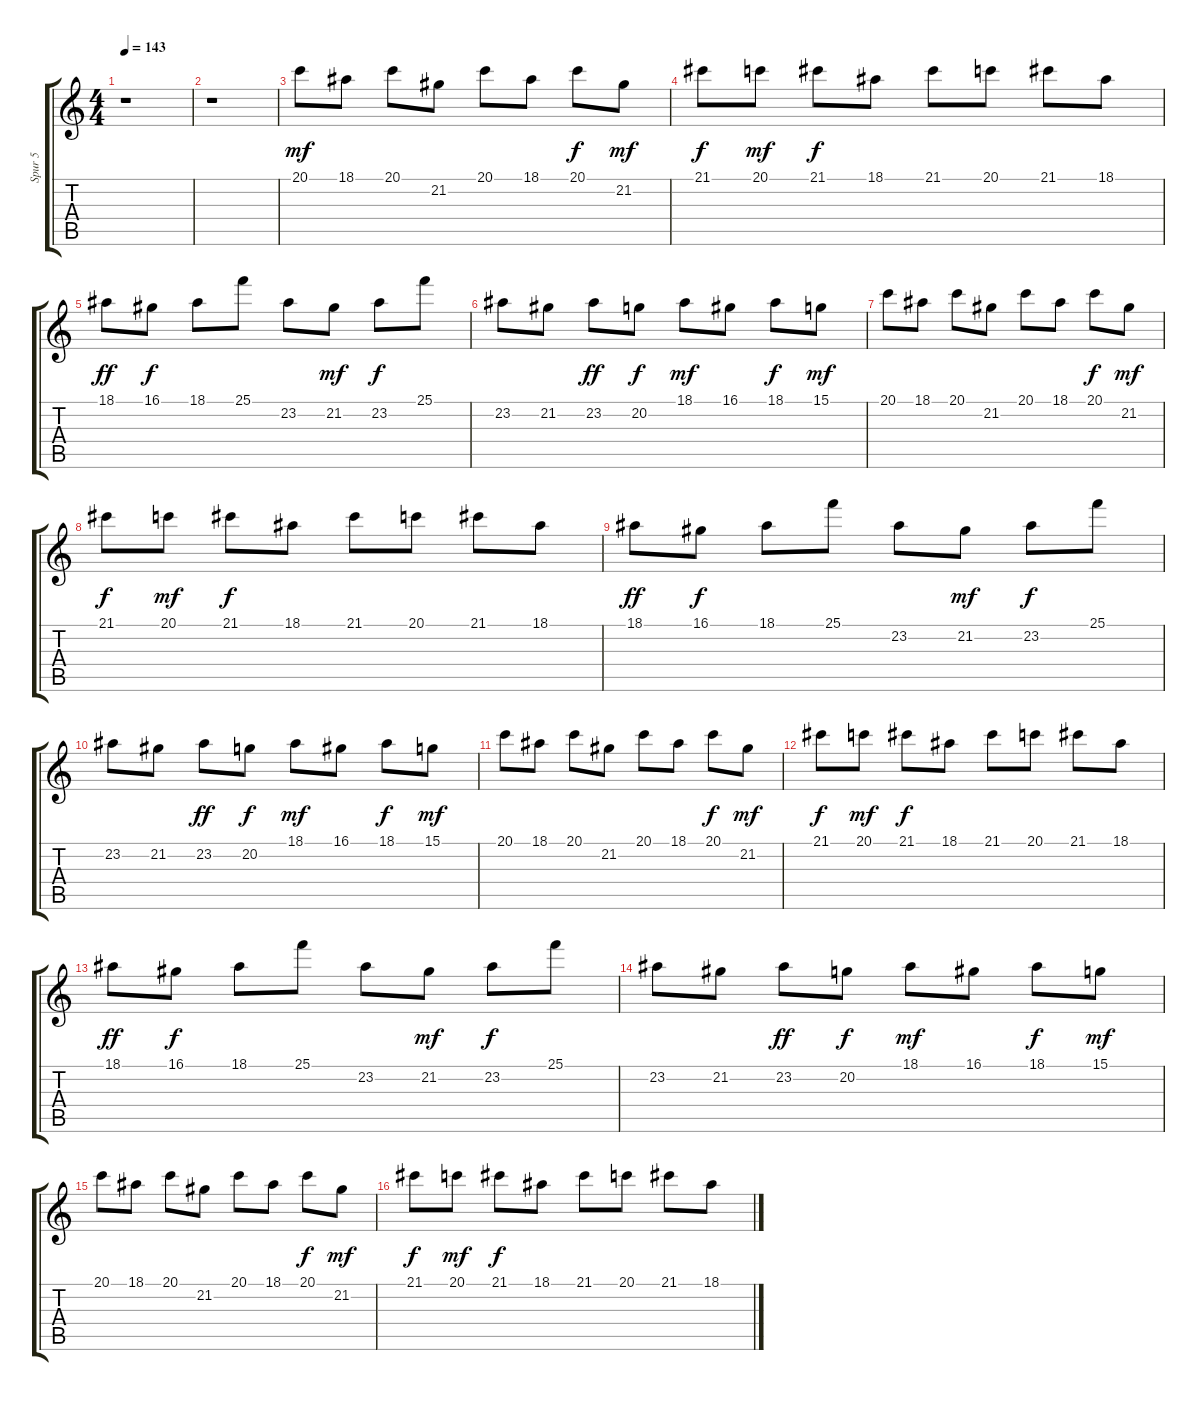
\track ("Spur 5" "Spur 5") {instrument honkytonkpiano}
\staff {score tabs}
\tuning (E4 B3 G3 D3 A2 E2) {hide}
\ts (4 4)
\tempo 143
\clef g2
\ks c
r.1{dy mf} |
r.1 |
20.1.8 18.1.8 20.1.8 21.2.8 20.1.8 18.1.8 20.1.8{dy f} 21.2.8{dy mf} |
21.1.8{dy f} 20.1.8{dy mf} 21.1.8{dy f} 18.1.8 21.1.8 20.1.8 21.1.8 18.1.8 |
18.1.8{dy ff} 16.1.8{dy f} 18.1.8 25.1.8 23.2.8 21.2.8{dy mf} 23.2.8{dy f} 25.1.8 |
23.2.8 21.2.8 23.2.8{dy ff} 20.2.8{dy f} 18.1.8{dy mf} 16.1.8 18.1.8{dy f} 15.1.8{dy mf} |
20.1.8 18.1.8 20.1.8 21.2.8 20.1.8 18.1.8 20.1.8{dy f} 21.2.8{dy mf} |
21.1.8{dy f} 20.1.8{dy mf} 21.1.8{dy f} 18.1.8 21.1.8 20.1.8 21.1.8 18.1.8 |
18.1.8{dy ff} 16.1.8{dy f} 18.1.8 25.1.8 23.2.8 21.2.8{dy mf} 23.2.8{dy f} 25.1.8 |
23.2.8 21.2.8 23.2.8{dy ff} 20.2.8{dy f} 18.1.8{dy mf} 16.1.8 18.1.8{dy f} 15.1.8{dy mf} |
20.1.8 18.1.8 20.1.8 21.2.8 20.1.8 18.1.8 20.1.8{dy f} 21.2.8{dy mf} |
21.1.8{dy f} 20.1.8{dy mf} 21.1.8{dy f} 18.1.8 21.1.8 20.1.8 21.1.8 18.1.8 |
18.1.8{dy ff} 16.1.8{dy f} 18.1.8 25.1.8 23.2.8 21.2.8{dy mf} 23.2.8{dy f} 25.1.8 |
23.2.8 21.2.8 23.2.8{dy ff} 20.2.8{dy f} 18.1.8{dy mf} 16.1.8 18.1.8{dy f} 15.1.8{dy mf} |
20.1.8 18.1.8 20.1.8 21.2.8 20.1.8 18.1.8 20.1.8{dy f} 21.2.8{dy mf} |
21.1.8{dy f} 20.1.8{dy mf} 21.1.8{dy f} 18.1.8 21.1.8 20.1.8 21.1.8 18.1.8
